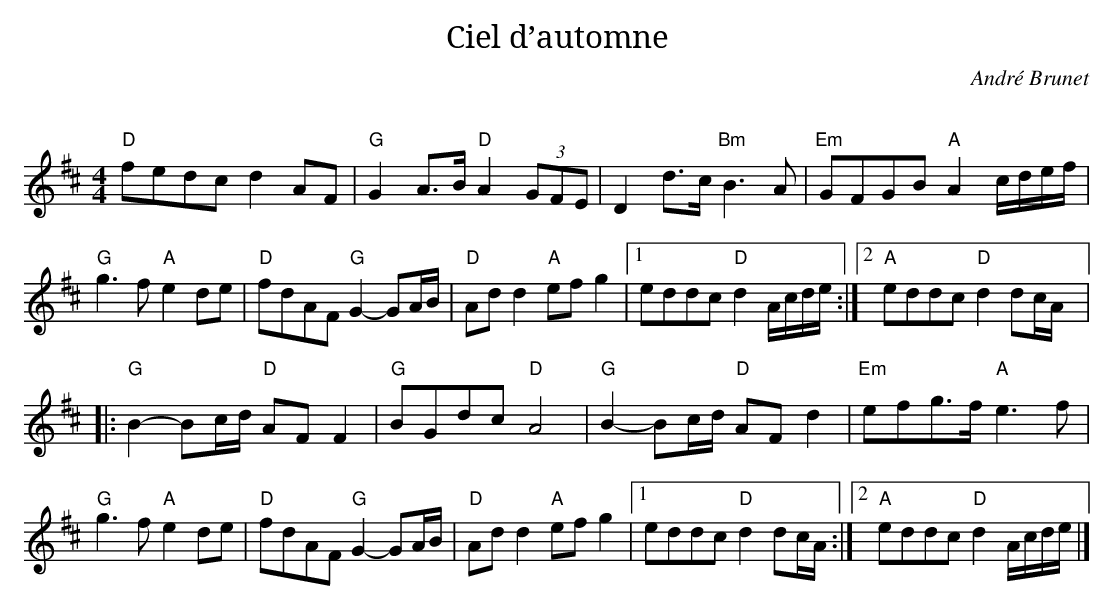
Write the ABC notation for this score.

X:1
T:Ciel d’automne
C:André Brunet
Q:75
M:4/4
L:1/8
K:D
"D"fedc d2AF | "G"G2A>B "D"A2(3GFE | D2d>c "Bm"B3A | "Em"GFGB "A"A2c/d/e/f/ |
"G"g3f "A"e2de | "D"fdAF "G"G2-GA/B/ | "D"Add2 "A"efg2 |1 eddc "D"d2A/c/d/e/ :|2 "A"eddc "D"d2dc/A/ |:
"G"B2-Bc/d/ "D"AFF2 | "G"BGdc "D"A4 | "G"B2-Bc/d/ "D"AFd2 |"Em" efg>f "A"e3f |
"G"g3f "A"e2de |"D"fdAF "G"G2-GA/B/ | "D"Add2 "A"efg2 |1 eddc "D"d2dc/A/ :|2 "A"eddc "D"d2A/c/d/e/ |]
